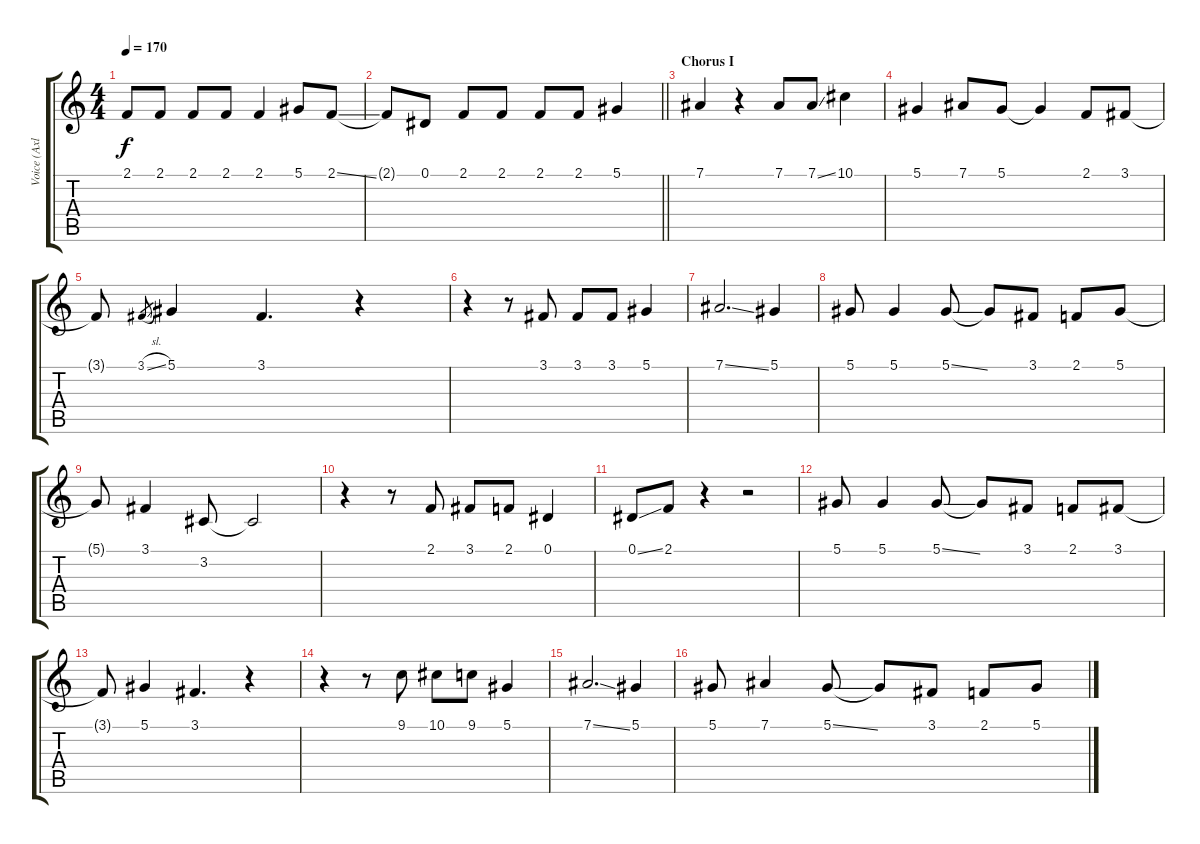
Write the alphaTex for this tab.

\track ("Voice (Axl)" "Voice (Axl") {instrument lead2sawtooth}
\staff {score tabs}
\tuning (Eb4 Bb3 Gb3 Db3 Ab2 Eb2) {hide}
\ts (4 4)
\tempo 170
\clef g2
\ks c
2.1.8{dy f} 2.1.8 2.1.8 2.1.8 2.1.4 5.1.8 2.1{ss}.8 |
\barLineRight lightlight
2.1{t}.8 0.1.8 2.1.8 2.1.8 2.1.8 2.1.8 5.1.4 |
\section ("" "Chorus I")
7.1.4 r.4 7.1.8 7.1{ss}.8 10.1.4 |
5.1.4 7.1.8 5.1.8 5.1{t}.4 2.1.8 3.1.8 |
3.1{t}.8 3.1{sl}.8{gr} 5.1.4 3.1.4{d} r.4 |
r.4 r.8 3.1.8 3.1.8 3.1.8 5.1.4 |
7.1{ss}.2{d} 5.1.4 |
5.1.8 5.1.4 5.1{ss}.8 5.1{t}.8 3.1.8 2.1.8 5.1.8 |
5.1{t}.8 3.1.4 3.2.8 3.2{t}.2 |
r.4 r.8 2.1.8 3.1.8 2.1.8 0.1.4 |
0.1{ss}.8 2.1.8 r.4 r.2 |
5.1.8 5.1.4 5.1{ss}.8 5.1{t}.8 3.1.8 2.1.8 3.1.8 |
3.1{t}.8 5.1.4 3.1.4{d} r.4 |
r.4 r.8 9.1.8 10.1.8 9.1.8 5.1.4 |
7.1{ss}.2{d} 5.1.4 |
5.1.8 7.1.4 5.1{ss}.8 5.1{t}.8 3.1.8 2.1.8 5.1.8
